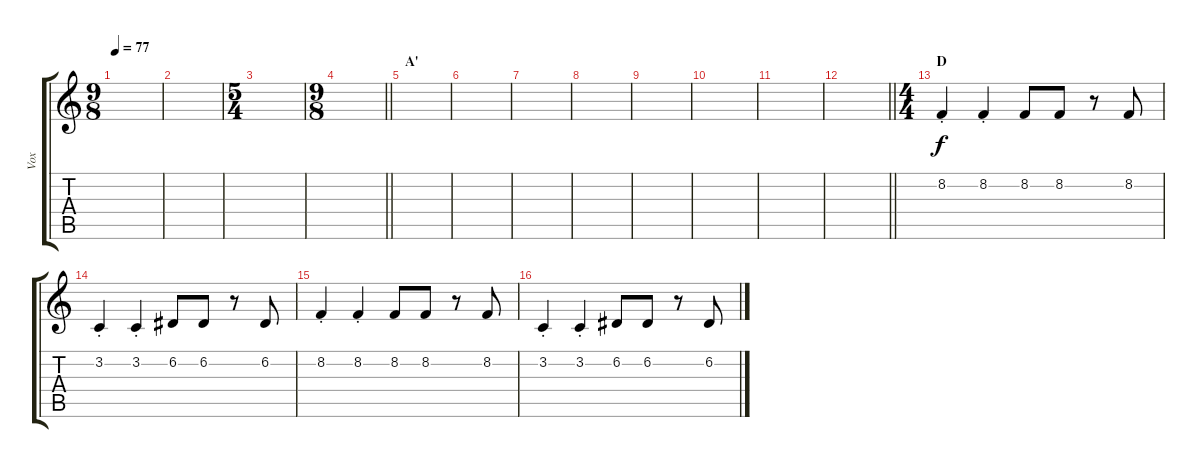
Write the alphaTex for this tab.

\track ("Vox" "Vox") {instrument lead2sawtooth}
\staff {score tabs}
\tuning (D4 A3 F3 C3 G2 C2) {hide}
\ts (9 8)
\tempo 77
\clef g2
\ks c
|
|
\ts (5 4)
|
\ts (9 8)
\barLineRight lightlight
|
\section ("" "A'")
|
|
|
|
|
|
|
\barLineRight lightlight
|
\ts (4 4)
\section ("" "D")
8.2{st}.4 8.2{st}.4 8.2.8 8.2.8 r.8 8.2.8 |
3.2{st}.4 3.2{st}.4 6.2.8 6.2.8 r.8 6.2.8 |
8.2{st}.4 8.2{st}.4 8.2.8 8.2.8 r.8 8.2.8 |
3.2{st}.4 3.2{st}.4 6.2.8 6.2.8 r.8 6.2.8
